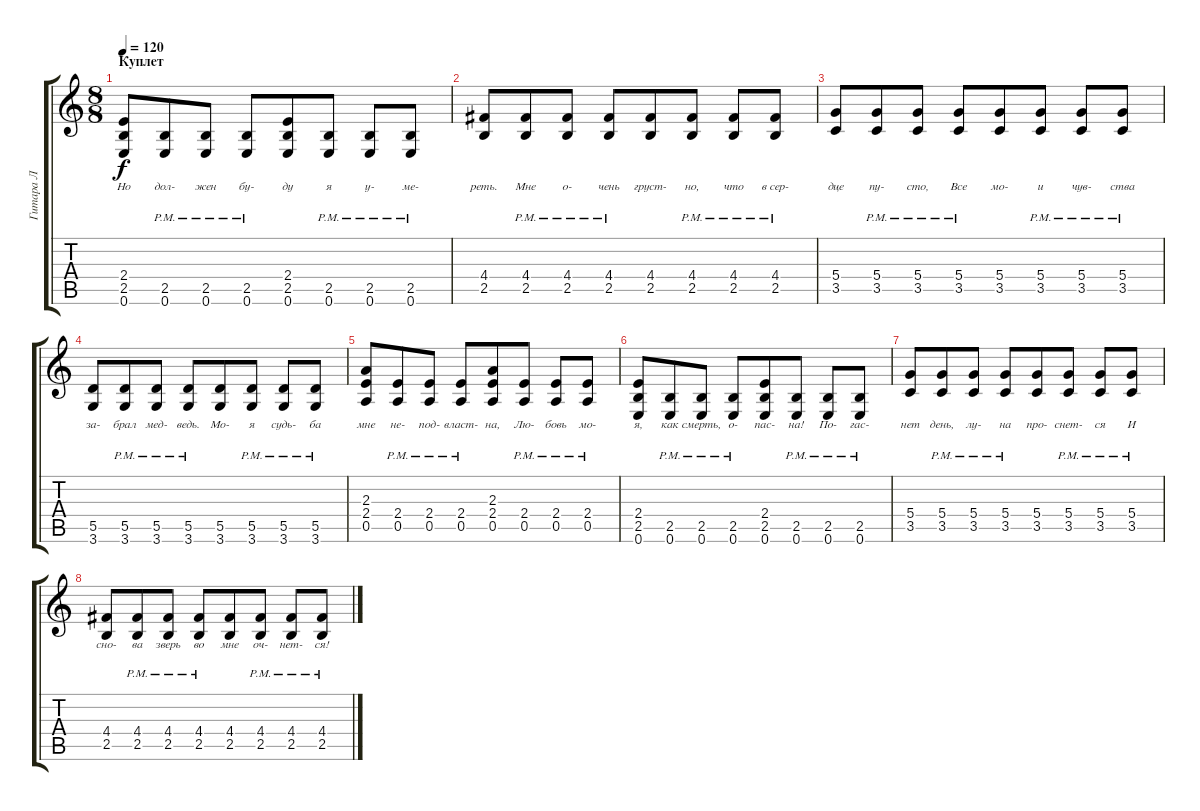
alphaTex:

\track ("Гитара Л" "Гитара Л") {instrument acousticguitarsteel}
\staff {score tabs}
\tuning (E4 B3 G3 D3 A2 E2) {hide}
\ts (8 8)
\section ("" "Куплет")
\tempo 120
\clef g2
\ks c
(2.4 2.5 0.6).8{lyrics (0 "Но") lyrics (1 "") lyrics (2 "") lyrics (3 "") lyrics (4 "") dy f} (2.5{pm} 0.6{pm}).8{lyrics (0 "дол-") lyrics (1 "") lyrics (2 "") lyrics (3 "") lyrics (4 "")} (2.5{pm} 0.6{pm}).8{lyrics (0 "жен") lyrics (1 "") lyrics (2 "") lyrics (3 "") lyrics (4 "")} (2.5{pm} 0.6{pm}).8{lyrics (0 "бу-") lyrics (1 "") lyrics (2 "") lyrics (3 "") lyrics (4 "")} (2.4 2.5 0.6).8{lyrics (0 "ду") lyrics (1 "") lyrics (2 "") lyrics (3 "") lyrics (4 "")} (2.5{pm} 0.6{pm}).8{lyrics (0 "я") lyrics (1 "") lyrics (2 "") lyrics (3 "") lyrics (4 "")} (2.5{pm} 0.6{pm}).8{lyrics (0 "у-") lyrics (1 "") lyrics (2 "") lyrics (3 "") lyrics (4 "")} (2.5{pm} 0.6{pm}).8{lyrics (0 "ме-") lyrics (1 "") lyrics (2 "") lyrics (3 "") lyrics (4 "")} |
(4.4 2.5).8{lyrics (0 "реть.") lyrics (1 "") lyrics (2 "") lyrics (3 "") lyrics (4 "")} (4.4{pm} 2.5{pm}).8{lyrics (0 "Мне") lyrics (1 "") lyrics (2 "") lyrics (3 "") lyrics (4 "")} (4.4{pm} 2.5{pm}).8{lyrics (0 "о-") lyrics (1 "") lyrics (2 "") lyrics (3 "") lyrics (4 "")} (4.4{pm} 2.5{pm}).8{lyrics (0 "чень") lyrics (1 "") lyrics (2 "") lyrics (3 "") lyrics (4 "")} (4.4 2.5).8{lyrics (0 "груст-") lyrics (1 "") lyrics (2 "") lyrics (3 "") lyrics (4 "")} (4.4{pm} 2.5{pm}).8{lyrics (0 "но,") lyrics (1 "") lyrics (2 "") lyrics (3 "") lyrics (4 "")} (4.4{pm} 2.5{pm}).8{lyrics (0 "что") lyrics (1 "") lyrics (2 "") lyrics (3 "") lyrics (4 "")} (4.4{pm} 2.5{pm}).8{lyrics (0 "в сер-") lyrics (1 "") lyrics (2 "") lyrics (3 "") lyrics (4 "")} |
(5.4 3.5).8{lyrics (0 "дце") lyrics (1 "") lyrics (2 "") lyrics (3 "") lyrics (4 "")} (5.4{pm} 3.5{pm}).8{lyrics (0 "пу-") lyrics (1 "") lyrics (2 "") lyrics (3 "") lyrics (4 "")} (5.4{pm} 3.5{pm}).8{lyrics (0 "сто,") lyrics (1 "") lyrics (2 "") lyrics (3 "") lyrics (4 "")} (5.4{pm} 3.5{pm}).8{lyrics (0 "Все") lyrics (1 "") lyrics (2 "") lyrics (3 "") lyrics (4 "")} (5.4 3.5).8{lyrics (0 "мо-") lyrics (1 "") lyrics (2 "") lyrics (3 "") lyrics (4 "")} (5.4{pm} 3.5{pm}).8{lyrics (0 "и") lyrics (1 "") lyrics (2 "") lyrics (3 "") lyrics (4 "")} (5.4{pm} 3.5{pm}).8{lyrics (0 "чув-") lyrics (1 "") lyrics (2 "") lyrics (3 "") lyrics (4 "")} (5.4{pm} 3.5{pm}).8{lyrics (0 "ства") lyrics (1 "") lyrics (2 "") lyrics (3 "") lyrics (4 "")} |
(5.5 3.6).8{lyrics (0 "за-") lyrics (1 "") lyrics (2 "") lyrics (3 "") lyrics (4 "")} (5.5{pm} 3.6{pm}).8{lyrics (0 "брал") lyrics (1 "") lyrics (2 "") lyrics (3 "") lyrics (4 "")} (5.5{pm} 3.6{pm}).8{lyrics (0 "мед-") lyrics (1 "") lyrics (2 "") lyrics (3 "") lyrics (4 "")} (5.5{pm} 3.6{pm}).8{lyrics (0 "ведь.") lyrics (1 "") lyrics (2 "") lyrics (3 "") lyrics (4 "")} (5.5 3.6).8{lyrics (0 "Мо-") lyrics (1 "") lyrics (2 "") lyrics (3 "") lyrics (4 "")} (5.5{pm} 3.6{pm}).8{lyrics (0 "я") lyrics (1 "") lyrics (2 "") lyrics (3 "") lyrics (4 "")} (5.5{pm} 3.6{pm}).8{lyrics (0 "судь-") lyrics (1 "") lyrics (2 "") lyrics (3 "") lyrics (4 "")} (5.5{pm} 3.6{pm}).8{lyrics (0 "ба") lyrics (1 "") lyrics (2 "") lyrics (3 "") lyrics (4 "")} |
(2.3 2.4 0.5).8{lyrics (0 "мне") lyrics (1 "") lyrics (2 "") lyrics (3 "") lyrics (4 "")} (2.4{pm} 0.5{pm}).8{lyrics (0 "не-") lyrics (1 "") lyrics (2 "") lyrics (3 "") lyrics (4 "")} (2.4{pm} 0.5{pm}).8{lyrics (0 "под-") lyrics (1 "") lyrics (2 "") lyrics (3 "") lyrics (4 "")} (2.4{pm} 0.5{pm}).8{lyrics (0 "власт-") lyrics (1 "") lyrics (2 "") lyrics (3 "") lyrics (4 "")} (2.3 2.4 0.5).8{lyrics (0 "на,") lyrics (1 "") lyrics (2 "") lyrics (3 "") lyrics (4 "")} (2.4{pm} 0.5{pm}).8{lyrics (0 "Лю-") lyrics (1 "") lyrics (2 "") lyrics (3 "") lyrics (4 "")} (2.4{pm} 0.5{pm}).8{lyrics (0 "бовь") lyrics (1 "") lyrics (2 "") lyrics (3 "") lyrics (4 "")} (2.4{pm} 0.5{pm}).8{lyrics (0 "мо-") lyrics (1 "") lyrics (2 "") lyrics (3 "") lyrics (4 "")} |
(2.4 2.5 0.6).8{lyrics (0 "я,") lyrics (1 "") lyrics (2 "") lyrics (3 "") lyrics (4 "")} (2.5{pm} 0.6{pm}).8{lyrics (0 "как") lyrics (1 "") lyrics (2 "") lyrics (3 "") lyrics (4 "")} (2.5{pm} 0.6{pm}).8{lyrics (0 "смерть,") lyrics (1 "") lyrics (2 "") lyrics (3 "") lyrics (4 "")} (2.5{pm} 0.6{pm}).8{lyrics (0 "о-") lyrics (1 "") lyrics (2 "") lyrics (3 "") lyrics (4 "")} (2.4 2.5 0.6).8{lyrics (0 "пас-") lyrics (1 "") lyrics (2 "") lyrics (3 "") lyrics (4 "")} (2.5{pm} 0.6{pm}).8{lyrics (0 "на!") lyrics (1 "") lyrics (2 "") lyrics (3 "") lyrics (4 "")} (2.5{pm} 0.6{pm}).8{lyrics (0 "По-") lyrics (1 "") lyrics (2 "") lyrics (3 "") lyrics (4 "")} (2.5{pm} 0.6{pm}).8{lyrics (0 "гас-") lyrics (1 "") lyrics (2 "") lyrics (3 "") lyrics (4 "")} |
(5.4 3.5).8{lyrics (0 "нет") lyrics (1 "") lyrics (2 "") lyrics (3 "") lyrics (4 "")} (5.4{pm} 3.5{pm}).8{lyrics (0 "день,") lyrics (1 "") lyrics (2 "") lyrics (3 "") lyrics (4 "")} (5.4{pm} 3.5{pm}).8{lyrics (0 "лу-") lyrics (1 "") lyrics (2 "") lyrics (3 "") lyrics (4 "")} (5.4{pm} 3.5{pm}).8{lyrics (0 "на") lyrics (1 "") lyrics (2 "") lyrics (3 "") lyrics (4 "")} (5.4 3.5).8{lyrics (0 "про-") lyrics (1 "") lyrics (2 "") lyrics (3 "") lyrics (4 "")} (5.4{pm} 3.5{pm}).8{lyrics (0 "снет-") lyrics (1 "") lyrics (2 "") lyrics (3 "") lyrics (4 "")} (5.4{pm} 3.5{pm}).8{lyrics (0 "ся") lyrics (1 "") lyrics (2 "") lyrics (3 "") lyrics (4 "")} (5.4{pm} 3.5{pm}).8{lyrics (0 "И") lyrics (1 "") lyrics (2 "") lyrics (3 "") lyrics (4 "")} |
(4.4 2.5).8{lyrics (0 "сно-") lyrics (1 "") lyrics (2 "") lyrics (3 "") lyrics (4 "")} (4.4{pm} 2.5{pm}).8{lyrics (0 "ва") lyrics (1 "") lyrics (2 "") lyrics (3 "") lyrics (4 "")} (4.4{pm} 2.5{pm}).8{lyrics (0 "зверь") lyrics (1 "") lyrics (2 "") lyrics (3 "") lyrics (4 "")} (4.4{pm} 2.5{pm}).8{lyrics (0 "во") lyrics (1 "") lyrics (2 "") lyrics (3 "") lyrics (4 "")} (4.4 2.5).8{lyrics (0 "мне") lyrics (1 "") lyrics (2 "") lyrics (3 "") lyrics (4 "")} (4.4{pm} 2.5{pm}).8{lyrics (0 "оч-") lyrics (1 "") lyrics (2 "") lyrics (3 "") lyrics (4 "")} (4.4{pm} 2.5{pm}).8{lyrics (0 "нет-") lyrics (1 "") lyrics (2 "") lyrics (3 "") lyrics (4 "")} (4.4{pm} 2.5{pm}).8{lyrics (0 "ся!") lyrics (1 "") lyrics (2 "") lyrics (3 "") lyrics (4 "")}
